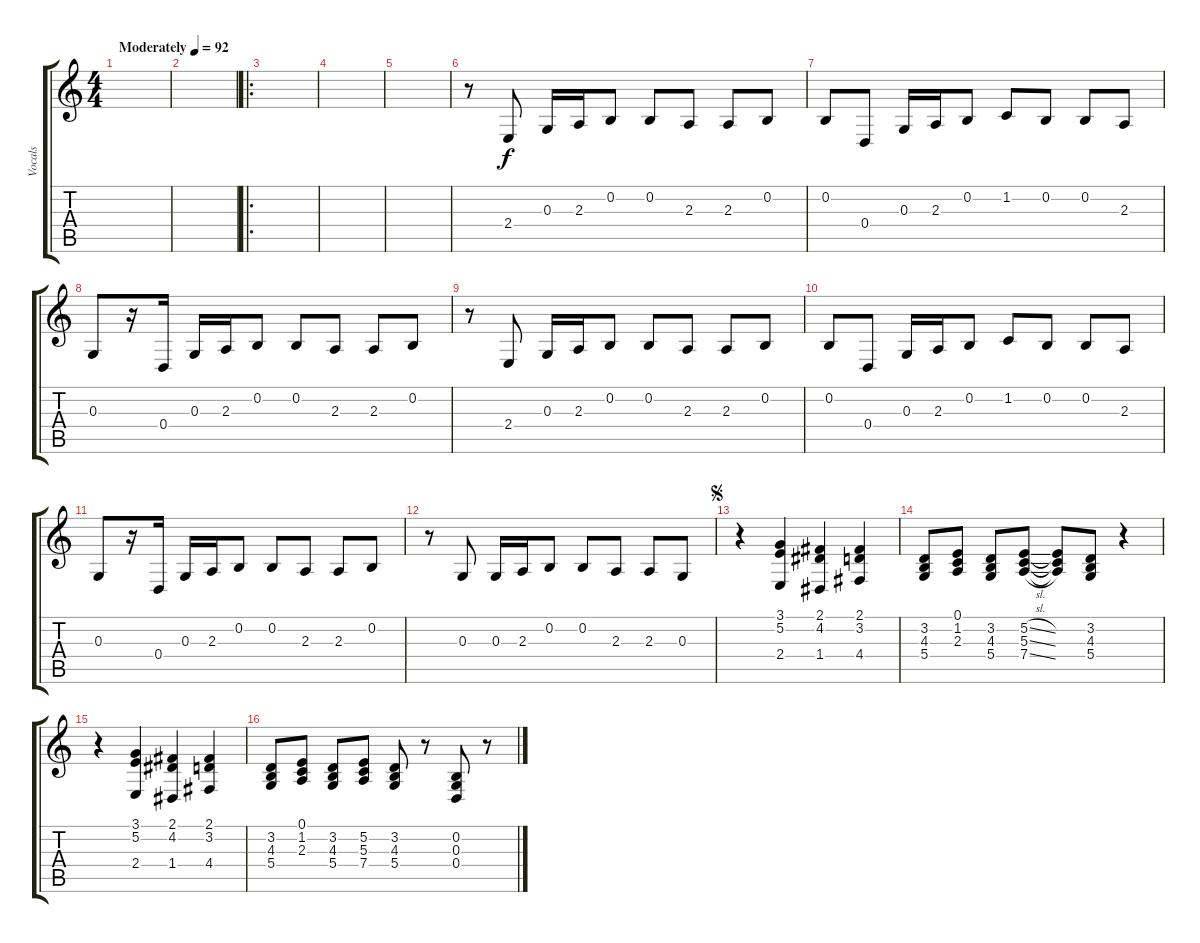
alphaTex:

\track ("Vocals" "Vocals") {instrument voiceoohs}
\staff {score tabs}
\tuning (E4 B3 G3 D3 A2 E2) {hide}
\ts (4 4)
\tempo (92 "Moderately")
\clef g2
\ks c
|
|
\ro
|
|
|
r.8 2.4.8 0.3.16 2.3.16 0.2.8 0.2.8 2.3.8 2.3.8 0.2.8 |
0.2.8 0.4.8 0.3.16 2.3.16 0.2.8 1.2.8 0.2.8 0.2.8 2.3.8 |
0.3.8 r.16 0.4.16 0.3.16 2.3.16 0.2.8 0.2.8 2.3.8 2.3.8 0.2.8 |
r.8 2.4.8 0.3.16 2.3.16 0.2.8 0.2.8 2.3.8 2.3.8 0.2.8 |
0.2.8 0.4.8 0.3.16 2.3.16 0.2.8 1.2.8 0.2.8 0.2.8 2.3.8 |
0.3.8 r.16 0.4.16 0.3.16 2.3.16 0.2.8 0.2.8 2.3.8 2.3.8 0.2.8 |
r.8 0.3.8 0.3.16 2.3.16 0.2.8 0.2.8 2.3.8 2.3.8 0.3.8 |
\jump segno
r.4 (3.1 5.2 2.4).4 (2.1 4.2 1.4).4 (2.1 3.2 4.4).4 |
(3.2 4.3 5.4).8 (0.1 1.2 2.3).8 (3.2 4.3 5.4).8 (5.2{sl} 5.3{sl} 7.4{sl}).8 (5.2{t} 5.3{t} 7.4{t}).8 (3.2 4.3 5.4).8 r.4 |
r.4 (3.1 5.2 2.4).4 (2.1 4.2 1.4).4 (2.1 3.2 4.4).4 |
(3.2 4.3 5.4).8 (0.1 1.2 2.3).8 (3.2 4.3 5.4).8 (5.2 5.3 7.4).8 (3.2 4.3 5.4).8 r.8 (0.2 0.3 0.4).8 r.8
